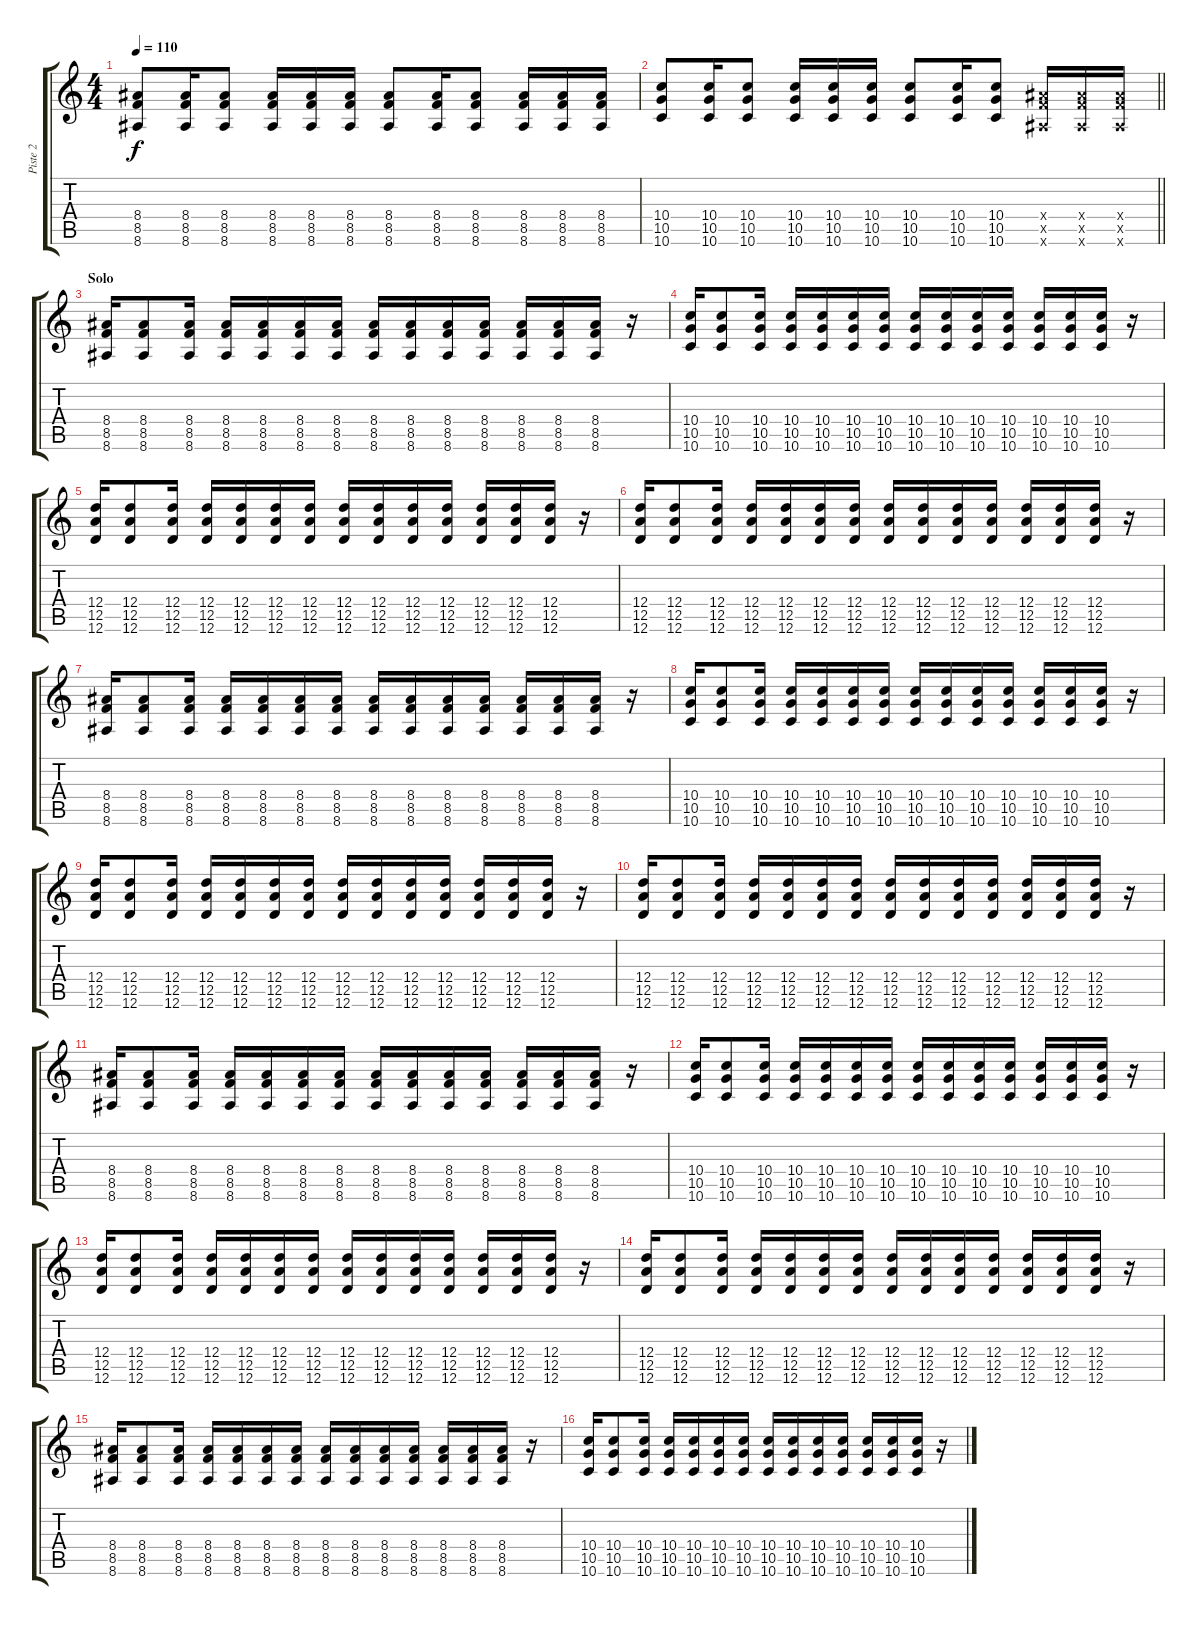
\track ("Piste 2" "Piste 2") {instrument distortionguitar}
\staff {score tabs}
\tuning (E4 B3 G3 D3 A2 D2) {hide}
\ts (4 4)
\tempo 110
\clef g2
\ks c
(8.4 8.5 8.6).8{dy f} (8.4 8.5 8.6).16 (8.4 8.5 8.6).8 (8.4 8.5 8.6).16 (8.4 8.5 8.6).16 (8.4 8.5 8.6).16 (8.4 8.5 8.6).8 (8.4 8.5 8.6).16 (8.4 8.5 8.6).8 (8.4 8.5 8.6).16 (8.4 8.5 8.6).16 (8.4 8.5 8.6).16 |
\barLineRight lightlight
(10.4 10.5 10.6).8 (10.4 10.5 10.6).16 (10.4 10.5 10.6).8 (10.4 10.5 10.6).16 (10.4 10.5 10.6).16 (10.4 10.5 10.6).16 (10.4 10.5 10.6).8 (10.4 10.5 10.6).16 (10.4 10.5 10.6).8 (8.4{x} 8.5{x} 8.6{x}).16 (8.4{x} 8.5{x} 8.6{x}).16 (8.4{x} 8.5{x} 8.6{x}).16 |
\section ("" "Solo")
(8.4 8.5 8.6).16 (8.4 8.5 8.6).8 (8.4 8.5 8.6).16 (8.4 8.5 8.6).16 (8.4 8.5 8.6).16 (8.4 8.5 8.6).16 (8.4 8.5 8.6).16 (8.4 8.5 8.6).16 (8.4 8.5 8.6).16 (8.4 8.5 8.6).16 (8.4 8.5 8.6).16 (8.4 8.5 8.6).16 (8.4 8.5 8.6).16 (8.4 8.5 8.6).16 r.16 |
(10.4 10.5 10.6).16 (10.4 10.5 10.6).8 (10.4 10.5 10.6).16 (10.4 10.5 10.6).16 (10.4 10.5 10.6).16 (10.4 10.5 10.6).16 (10.4 10.5 10.6).16 (10.4 10.5 10.6).16 (10.4 10.5 10.6).16 (10.4 10.5 10.6).16 (10.4 10.5 10.6).16 (10.4 10.5 10.6).16 (10.4 10.5 10.6).16 (10.4 10.5 10.6).16 r.16 |
(12.4 12.5 12.6).16 (12.4 12.5 12.6).8 (12.4 12.5 12.6).16 (12.4 12.5 12.6).16 (12.4 12.5 12.6).16 (12.4 12.5 12.6).16 (12.4 12.5 12.6).16 (12.4 12.5 12.6).16 (12.4 12.5 12.6).16 (12.4 12.5 12.6).16 (12.4 12.5 12.6).16 (12.4 12.5 12.6).16 (12.4 12.5 12.6).16 (12.4 12.5 12.6).16 r.16 |
(12.4 12.5 12.6).16 (12.4 12.5 12.6).8 (12.4 12.5 12.6).16 (12.4 12.5 12.6).16 (12.4 12.5 12.6).16 (12.4 12.5 12.6).16 (12.4 12.5 12.6).16 (12.4 12.5 12.6).16 (12.4 12.5 12.6).16 (12.4 12.5 12.6).16 (12.4 12.5 12.6).16 (12.4 12.5 12.6).16 (12.4 12.5 12.6).16 (12.4 12.5 12.6).16 r.16 |
(8.4 8.5 8.6).16 (8.4 8.5 8.6).8 (8.4 8.5 8.6).16 (8.4 8.5 8.6).16 (8.4 8.5 8.6).16 (8.4 8.5 8.6).16 (8.4 8.5 8.6).16 (8.4 8.5 8.6).16 (8.4 8.5 8.6).16 (8.4 8.5 8.6).16 (8.4 8.5 8.6).16 (8.4 8.5 8.6).16 (8.4 8.5 8.6).16 (8.4 8.5 8.6).16 r.16 |
(10.4 10.5 10.6).16 (10.4 10.5 10.6).8 (10.4 10.5 10.6).16 (10.4 10.5 10.6).16 (10.4 10.5 10.6).16 (10.4 10.5 10.6).16 (10.4 10.5 10.6).16 (10.4 10.5 10.6).16 (10.4 10.5 10.6).16 (10.4 10.5 10.6).16 (10.4 10.5 10.6).16 (10.4 10.5 10.6).16 (10.4 10.5 10.6).16 (10.4 10.5 10.6).16 r.16 |
(12.4 12.5 12.6).16 (12.4 12.5 12.6).8 (12.4 12.5 12.6).16 (12.4 12.5 12.6).16 (12.4 12.5 12.6).16 (12.4 12.5 12.6).16 (12.4 12.5 12.6).16 (12.4 12.5 12.6).16 (12.4 12.5 12.6).16 (12.4 12.5 12.6).16 (12.4 12.5 12.6).16 (12.4 12.5 12.6).16 (12.4 12.5 12.6).16 (12.4 12.5 12.6).16 r.16 |
(12.4 12.5 12.6).16 (12.4 12.5 12.6).8 (12.4 12.5 12.6).16 (12.4 12.5 12.6).16 (12.4 12.5 12.6).16 (12.4 12.5 12.6).16 (12.4 12.5 12.6).16 (12.4 12.5 12.6).16 (12.4 12.5 12.6).16 (12.4 12.5 12.6).16 (12.4 12.5 12.6).16 (12.4 12.5 12.6).16 (12.4 12.5 12.6).16 (12.4 12.5 12.6).16 r.16 |
(8.4 8.5 8.6).16 (8.4 8.5 8.6).8 (8.4 8.5 8.6).16 (8.4 8.5 8.6).16 (8.4 8.5 8.6).16 (8.4 8.5 8.6).16 (8.4 8.5 8.6).16 (8.4 8.5 8.6).16 (8.4 8.5 8.6).16 (8.4 8.5 8.6).16 (8.4 8.5 8.6).16 (8.4 8.5 8.6).16 (8.4 8.5 8.6).16 (8.4 8.5 8.6).16 r.16 |
(10.4 10.5 10.6).16 (10.4 10.5 10.6).8 (10.4 10.5 10.6).16 (10.4 10.5 10.6).16 (10.4 10.5 10.6).16 (10.4 10.5 10.6).16 (10.4 10.5 10.6).16 (10.4 10.5 10.6).16 (10.4 10.5 10.6).16 (10.4 10.5 10.6).16 (10.4 10.5 10.6).16 (10.4 10.5 10.6).16 (10.4 10.5 10.6).16 (10.4 10.5 10.6).16 r.16 |
(12.4 12.5 12.6).16 (12.4 12.5 12.6).8 (12.4 12.5 12.6).16 (12.4 12.5 12.6).16 (12.4 12.5 12.6).16 (12.4 12.5 12.6).16 (12.4 12.5 12.6).16 (12.4 12.5 12.6).16 (12.4 12.5 12.6).16 (12.4 12.5 12.6).16 (12.4 12.5 12.6).16 (12.4 12.5 12.6).16 (12.4 12.5 12.6).16 (12.4 12.5 12.6).16 r.16 |
(12.4 12.5 12.6).16 (12.4 12.5 12.6).8 (12.4 12.5 12.6).16 (12.4 12.5 12.6).16 (12.4 12.5 12.6).16 (12.4 12.5 12.6).16 (12.4 12.5 12.6).16 (12.4 12.5 12.6).16 (12.4 12.5 12.6).16 (12.4 12.5 12.6).16 (12.4 12.5 12.6).16 (12.4 12.5 12.6).16 (12.4 12.5 12.6).16 (12.4 12.5 12.6).16 r.16 |
(8.4 8.5 8.6).16 (8.4 8.5 8.6).8 (8.4 8.5 8.6).16 (8.4 8.5 8.6).16 (8.4 8.5 8.6).16 (8.4 8.5 8.6).16 (8.4 8.5 8.6).16 (8.4 8.5 8.6).16 (8.4 8.5 8.6).16 (8.4 8.5 8.6).16 (8.4 8.5 8.6).16 (8.4 8.5 8.6).16 (8.4 8.5 8.6).16 (8.4 8.5 8.6).16 r.16 |
(10.4 10.5 10.6).16 (10.4 10.5 10.6).8 (10.4 10.5 10.6).16 (10.4 10.5 10.6).16 (10.4 10.5 10.6).16 (10.4 10.5 10.6).16 (10.4 10.5 10.6).16 (10.4 10.5 10.6).16 (10.4 10.5 10.6).16 (10.4 10.5 10.6).16 (10.4 10.5 10.6).16 (10.4 10.5 10.6).16 (10.4 10.5 10.6).16 (10.4 10.5 10.6).16 r.16
